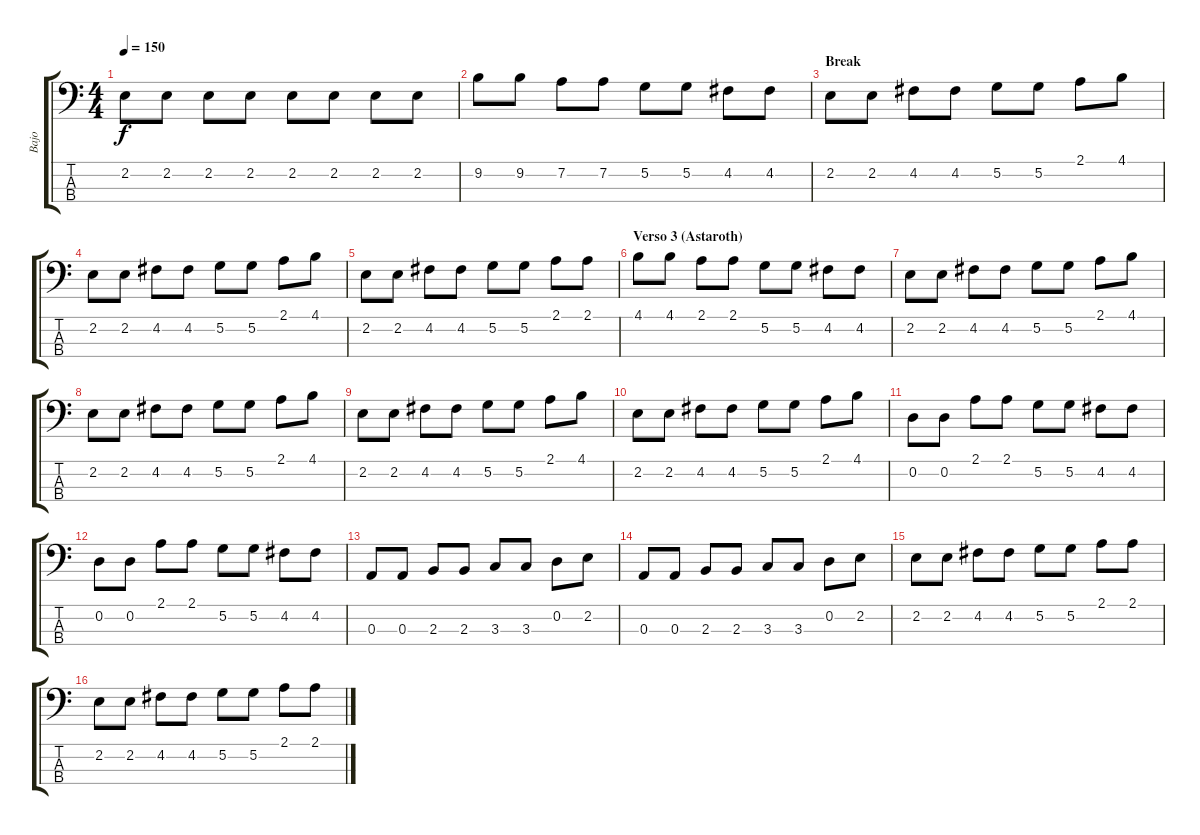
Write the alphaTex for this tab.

\track ("Bajo" "Bajo") {instrument electricbassfinger}
\staff {score tabs}
\tuning (G2 D2 A1 E1) {hide}
\ts (4 4)
\tempo 150
\clef f4
\ks c
2.2.8{dy f} 2.2.8 2.2.8 2.2.8 2.2.8 2.2.8 2.2.8 2.2.8 |
9.2.8 9.2.8 7.2.8 7.2.8 5.2.8 5.2.8 4.2.8 4.2.8 |
\section ("" "Break")
2.2.8 2.2.8 4.2.8 4.2.8 5.2.8 5.2.8 2.1.8 4.1.8 |
2.2.8 2.2.8 4.2.8 4.2.8 5.2.8 5.2.8 2.1.8 4.1.8 |
2.2.8 2.2.8 4.2.8 4.2.8 5.2.8 5.2.8 2.1.8 2.1.8 |
\section ("" "Verso 3 (Astaroth)")
4.1.8 4.1.8 2.1.8 2.1.8 5.2.8 5.2.8 4.2.8 4.2.8 |
2.2.8 2.2.8 4.2.8 4.2.8 5.2.8 5.2.8 2.1.8 4.1.8 |
2.2.8 2.2.8 4.2.8 4.2.8 5.2.8 5.2.8 2.1.8 4.1.8 |
2.2.8 2.2.8 4.2.8 4.2.8 5.2.8 5.2.8 2.1.8 4.1.8 |
2.2.8 2.2.8 4.2.8 4.2.8 5.2.8 5.2.8 2.1.8 4.1.8 |
0.2.8 0.2.8 2.1.8 2.1.8 5.2.8 5.2.8 4.2.8 4.2.8 |
0.2.8 0.2.8 2.1.8 2.1.8 5.2.8 5.2.8 4.2.8 4.2.8 |
0.3.8 0.3.8 2.3.8 2.3.8 3.3.8 3.3.8 0.2.8 2.2.8 |
0.3.8 0.3.8 2.3.8 2.3.8 3.3.8 3.3.8 0.2.8 2.2.8 |
2.2.8 2.2.8 4.2.8 4.2.8 5.2.8 5.2.8 2.1.8 2.1.8 |
2.2.8 2.2.8 4.2.8 4.2.8 5.2.8 5.2.8 2.1.8 2.1.8
